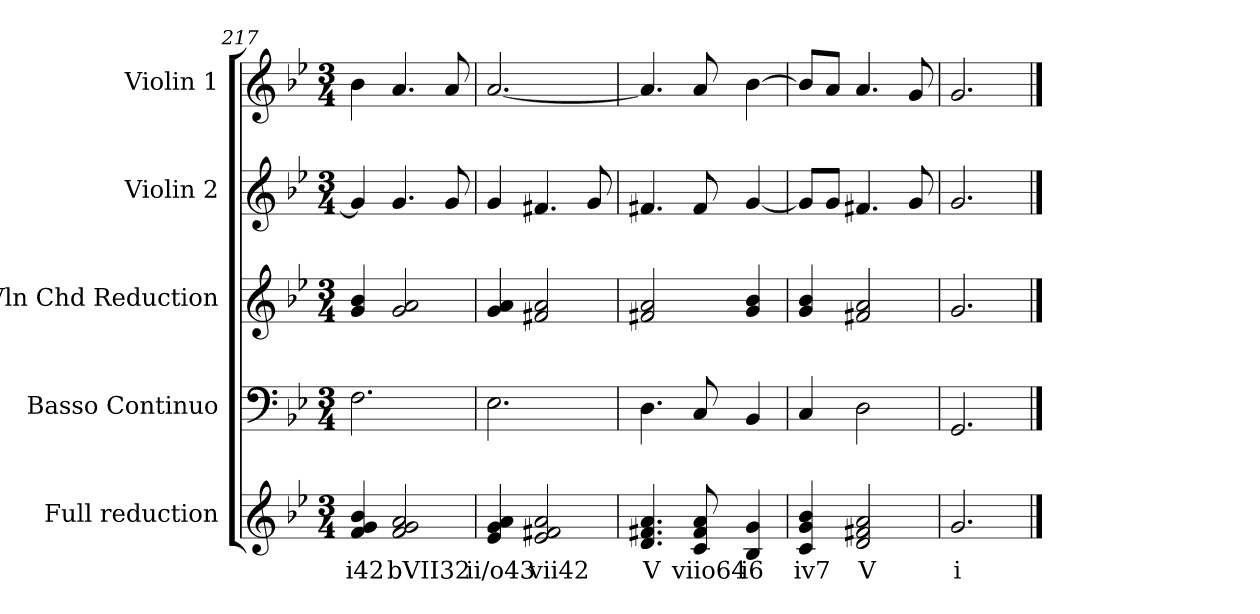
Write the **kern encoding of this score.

**kern	**text	**kern	**kern	**kern	**kern
*part5	*part5	*part4	*part3	*part2	*part1
*staff5	*staff5	*staff4	*staff3	*staff2	*staff1
*I"Full reduction	*	*I"Basso Continuo	*I"Vln Chd Reduction	*I"Violin 2	*I"Violin 1
*	*	*	*	*I'Vln	*I'Vln
*clefG2	*	*clefF4	*clefG2	*clefG2	*clefG2
*k[b-e-]	*	*k[b-e-]	*k[b-e-]	*k[b-e-]	*k[b-e-]
*M3/4	*	*M3/4	*M3/4	*M3/4	*M3/4
=217	=217	=217	=217	=217	=217
!	!LO:LY:b	!	!	!	!
4f/ 4g/ 4b-/	i42	2.F\	4g/ 4b-/	4g/]	4b-\
!	!LO:LY:b	!	!	!	!
2f/ 2g/ 2a/	bVII32	.	2g/ 2a/	4.g/	4.a/
.	.	.	.	8g/	8a/
=218	=218	=218	=218	=218	=218
!	!LO:LY:b	!	!	!	!
4e-/ 4g/ 4a/	ii/o43	2.E-\	4g/ 4a/	4g/	[2.a/
!	!LO:LY:b	!	!	!	!
2e-/ 2f#X/ 2a/	vii42	.	2f#X/ 2a/	4.f#X/	.
.	.	.	.	8g/	.
=219	=219	=219	=219	=219	=219
!	!LO:LY:b	!	!	!	!
4.d/ 4.f#X/ 4.a/	V	4.D\	2f#X/ 2a/	4.f#X/	4.a/]
!	!LO:LY:b	!	!	!	!
8c/ 8f#/ 8a/	viio64	8C/	.	8f#/	8a/
!	!LO:LY:b	!	!	!	!
4B-/ 4g/	i6	4BB-/	4g/ 4b-/	[4g/	[4b-\
=220	=220	=220	=220	=220	=220
!	!LO:LY:b	!	!	!	!
4c/ 4g/ 4b-/	iv7	4C/	4g/ 4b-/	8g/L]	8b-/L]
.	.	.	.	8g/J	8a/J
!	!LO:LY:b	!	!	!	!
2d/ 2f#X/ 2a/	V	2D\	2f#X/ 2a/	4.f#X/	4.a/
.	.	.	.	8g/	8g/
=221	=221	=221	=221	=221	=221
!	!LO:LY:b	!	!	!	!
2.g/	i	2.GG/	2.g/	2.g/	2.g/
==	==	==	==	==	==
*-	*-	*-	*-	*-	*-
